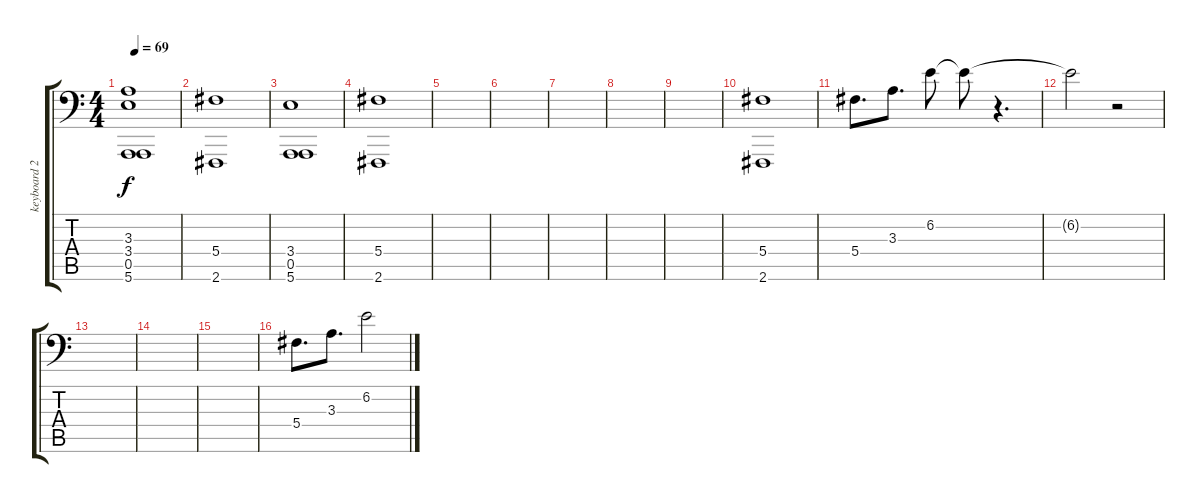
\track ("keyboard 2" "keyboard 2") {instrument stringensemble2}
\staff {score tabs}
\tuning (Eb4 Bb3 Gb3 Db3 A1 E1) {hide}
\ts (4 4)
\tempo 69
\clef f4
\ks c
(3.3 3.4 0.5 5.6).1{dy f} |
(5.4 2.6).1 |
(3.4 0.5 5.6).1 |
(5.4 2.6).1 |
|
|
|
|
|
(5.4 2.6).1 |
5.4.8{d} 3.3.8{d} 6.2.8 6.2{t}.8 r.4{d} |
6.2{t}.2 r.2 |
|
|
|
5.4.8{d} 3.3.8{d} 6.2.2
